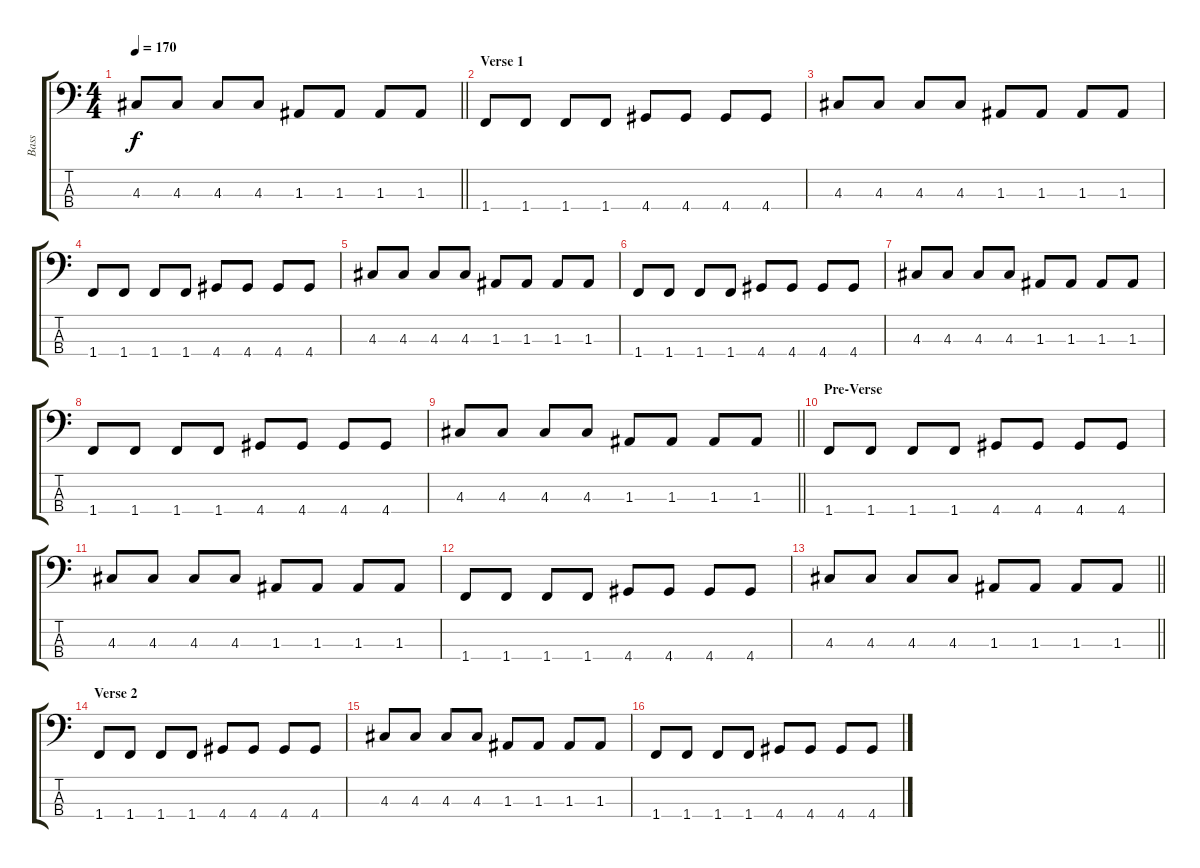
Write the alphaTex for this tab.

\track ("Bass" "Bass") {instrument electricbassfinger}
\staff {score tabs}
\tuning (G2 D2 A1 E1) {hide}
\ts (4 4)
\tempo 170
\clef f4
\barLineRight lightlight
\ks c
4.3.8{dy f} 4.3.8 4.3.8 4.3.8 1.3.8 1.3.8 1.3.8 1.3.8 |
\section ("" "Verse 1")
1.4.8 1.4.8 1.4.8 1.4.8 4.4.8 4.4.8 4.4.8 4.4.8 |
4.3.8 4.3.8 4.3.8 4.3.8 1.3.8 1.3.8 1.3.8 1.3.8 |
1.4.8 1.4.8 1.4.8 1.4.8 4.4.8 4.4.8 4.4.8 4.4.8 |
4.3.8 4.3.8 4.3.8 4.3.8 1.3.8 1.3.8 1.3.8 1.3.8 |
1.4.8 1.4.8 1.4.8 1.4.8 4.4.8 4.4.8 4.4.8 4.4.8 |
4.3.8 4.3.8 4.3.8 4.3.8 1.3.8 1.3.8 1.3.8 1.3.8 |
1.4.8 1.4.8 1.4.8 1.4.8 4.4.8 4.4.8 4.4.8 4.4.8 |
\barLineRight lightlight
4.3.8 4.3.8 4.3.8 4.3.8 1.3.8 1.3.8 1.3.8 1.3.8 |
\section ("" "Pre-Verse")
1.4.8 1.4.8 1.4.8 1.4.8 4.4.8 4.4.8 4.4.8 4.4.8 |
4.3.8 4.3.8 4.3.8 4.3.8 1.3.8 1.3.8 1.3.8 1.3.8 |
1.4.8 1.4.8 1.4.8 1.4.8 4.4.8 4.4.8 4.4.8 4.4.8 |
\barLineRight lightlight
4.3.8 4.3.8 4.3.8 4.3.8 1.3.8 1.3.8 1.3.8 1.3.8 |
\section ("" "Verse 2")
1.4.8 1.4.8 1.4.8 1.4.8 4.4.8 4.4.8 4.4.8 4.4.8 |
4.3.8 4.3.8 4.3.8 4.3.8 1.3.8 1.3.8 1.3.8 1.3.8 |
1.4.8 1.4.8 1.4.8 1.4.8 4.4.8 4.4.8 4.4.8 4.4.8
